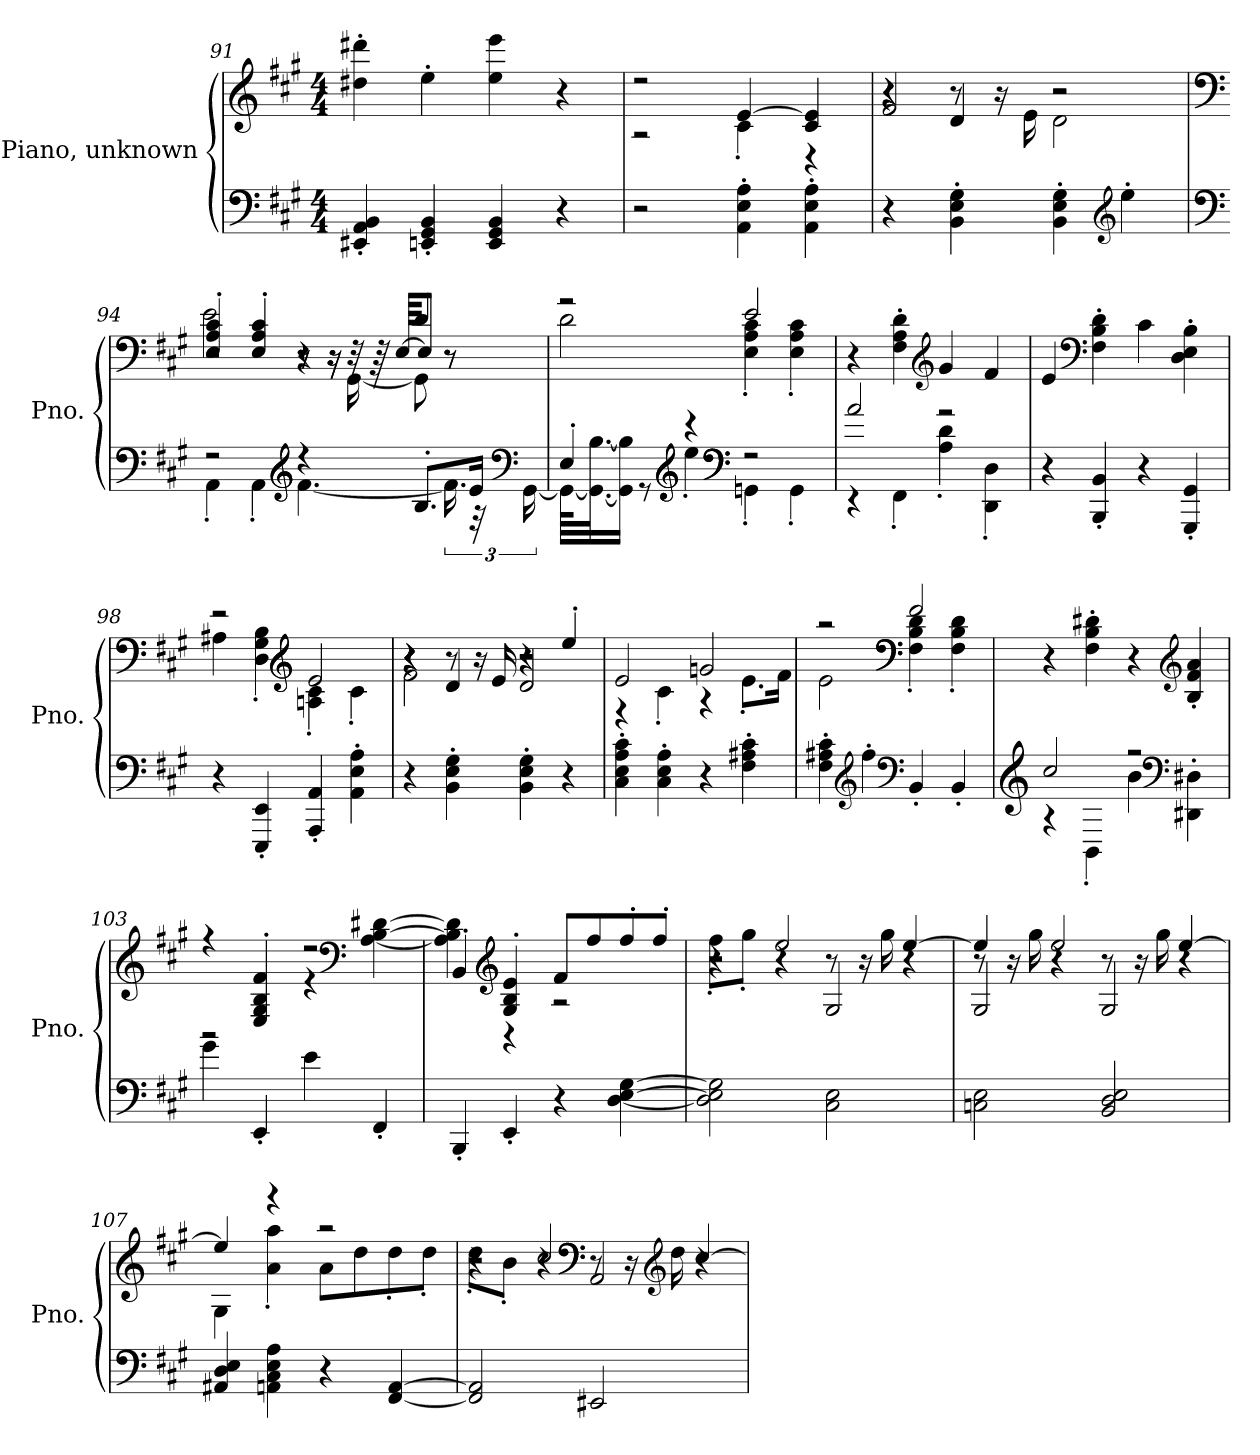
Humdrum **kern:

**kern	**kern
*part1	*part1
*staff2	*staff1
*I"Piano, unknown	*
*I'Pno.	*
*clefF4	*clefG2
*k[f#c#g#]	*k[f#c#g#]
*M4/4	*M4/4
=91	=91
4EE#X/' 4AA/' 4BB/'	4dd#X\' 4ddd#X\'
4EEn/' 4GG#/' 4BB/'	4ee'\
4EE/ 4GG#/ 4BB/	4ee\ 4eee\
4r	4r
=92	=92
*	*^
2r	2r	2r
4AA\' 4E\' 4A\'	[4e/	4c#'\
4AA\' 4E\' 4A\'	4c#/ 4e/]	4r
!!LO:LB:g=z
=93	=93	=93
*	*	*^
4r	2f#/	4r	4r
4BB\' 4E\' 4G#\'	.	8r	4d/
.	.	16r	.
.	.	16e\	.
4BB\' 4E\' 4G#\'	2r	2d\	2r
*clefG2	*	*	*
4ee'\	.	.	.
=94	=94	=94	=94
*clefF4	*clefF4	*	*
*^	*	*	*
2r	4AA'\	4E/' 4A/' 4c#/'	2e\	2r
.	4AA'\	4E/' 4A/' 4c#/'	.	.
*clefG2	*	*	*	*
4r	[4.f#\	4r	8r	8r
.	.	.	16r	16r
.	.	.	[16GG#\	32r
.	.	.	.	64r
.	.	.	.	[64E/KKKL
8.B'/L	.	4d/	8GG#\]	8E/J]
.	24.f#\]	.	8r	8r
16e/Jk	48r	.	.	.
*clefF4	*	*	*	*
.	[24GG#\	.	.	.
*	*	*	*v	*v
=95	=95	=95	=95
4E'/	64GG#\KLLL_	2r	2d\
.	32.GG#\_ [32.B\J	.	.
.	16GG#\] 16B\]JJ	.	.
.	8r	.	.
*clefG2	*	*	*
4r	4ee'\	.	.
*clefF4	*	*	*
2r	4GGn'\	2e/	4E\' 4A\' 4c#\'
.	4GG'\	.	4E\' 4A\' 4c#\'
*	*	*v	*v
!!LO:LB:g=z
=96	=96	=96
2a/	4r	4r
.	4FF#'\	4F#\' 4A\' 4d\'
*	*	*clefG2
2r	4A\' 4d\'	4g#/
.	4DD\' 4D\'	4f#/
*v	*v	*
=97	=97
4r	4e/
*	*clefF4
4BBB/' 4BB/'	4F#\' 4B\' 4d\'
4r	4c#\
4GGG#/' 4GG#/'	4D\' 4E\' 4B\'
=98	=98
*	*^
4r	2r	4A#X\
4EEE/' 4EE/'	.	4D\' 4G#\' 4B\'
*	*clefG2	*
4AAA/' 4AA/'	2e/	4An\' 4c#\'
4AA\' 4E\' 4A\'	.	4c#'\
=99	=99	=99
*	*	*^
4r	4r	2f#\	4r
4BB\' 4E\' 4G#\'	8r	.	4d/
.	16r	.	.
.	16e/	.	.
4BB\' 4E\' 4G#\'	4r	2r	2d/
4r	4ee'/	.	.
*	*	*v	*v
=100	=100	=100
4C#\' 4E\' 4A\' 4c#\'	2e/	4r
4C#\' 4E\' 4A\'	.	4c#'\
4r	2gn/	4r
4F#\' 4A#X\' 4c#\'	.	8.e'\L
.	.	16f#\Jk
!!LO:PB:g=z	!!
=101	=101	=101
4F#\' 4A#X\' 4c#\'	2r	2e\
*clefG2	*	*
4ff#'\	.	.
*clefF4	*clefF4	*
4BB'/	2f#/	4F#\' 4B\' 4d\'
4BB'/	.	4F#\' 4B\' 4d\'
*	*v	*v
=102	=102
*clefG2	*
*^	*
2cc#/	4r	4r
.	4BB'\	4F#\' 4B\' 4d#X\'
2r	4b\	4r
*clefF4	*	*clefG2
.	4DD#X\' 4D#X\'	4B/' 4f#/' 4a/'
*v	*v	*
=103	=103
*	*^
4g#\	4r	2r
4EE'/	4E/' 4G#/' 4B/' 4f#/'	.
4e\	2r	4r
*	*clefF4	*
4FF#'/	.	[4A\ [4B\ [4d#X\
=104	=104	=104
4BBB'/	4BB'/	4A\] 4B\] 4d#\]
*	*clefG2	*
4EE'/	4G#/' 4B/' 4e/'	4r
4r	8f#/L	2r
.	8ff#/	.
[4D\ [4E\ [4G#\	8ff#'/	.
.	8ff#'/J	.
!!LO:LB:g=z
=105	=105	=105
*	*	*^
2D\] 2E\] 2G#\]	4r	8ff#'\L	2r
.	.	8gg#'\J	.
.	2ee/	4r	.
2C#\ 2E\	.	8r	2G#/
.	.	16r	.
.	.	16gg#\	.
.	[4ee/	4r	.
=106	=106	=106	=106
2Cn\ 2E\	4ee/]	8r	2G#/
.	.	16r	.
.	.	16gg#\	.
.	2ee/	4r	.
2BB/ 2D/ 2E/	.	8r	2G#/
.	.	16r	.
.	.	16gg#\	.
.	[4ee/	4r	.
*	*	*v	*v
=107	=107	=107
4AA#X/ 4D/ 4E/	4ee/]	4G#\
4AAn\ 4C#\ 4E\ 4A\	4r	4a\' 4aa\'
4r	2r	8a\L
.	.	8dd\
[4FF#/ [4AA/	.	8dd'\
.	.	8dd'\J
=108	=108	=108
*	*	*^
2FF#/] 2AA/]	4r	8dd'\L	2r
.	.	8b'\J	.
.	2cc#/	4r	.
*	*clefF4	*	*
2EE#X/	.	8r	2AA/
.	.	16r	.
*	*clefG2	*	*
.	.	16dd\	.
.	[4cc#/	4r	.
*	*v	*v	*v
=	=
*-	*-
